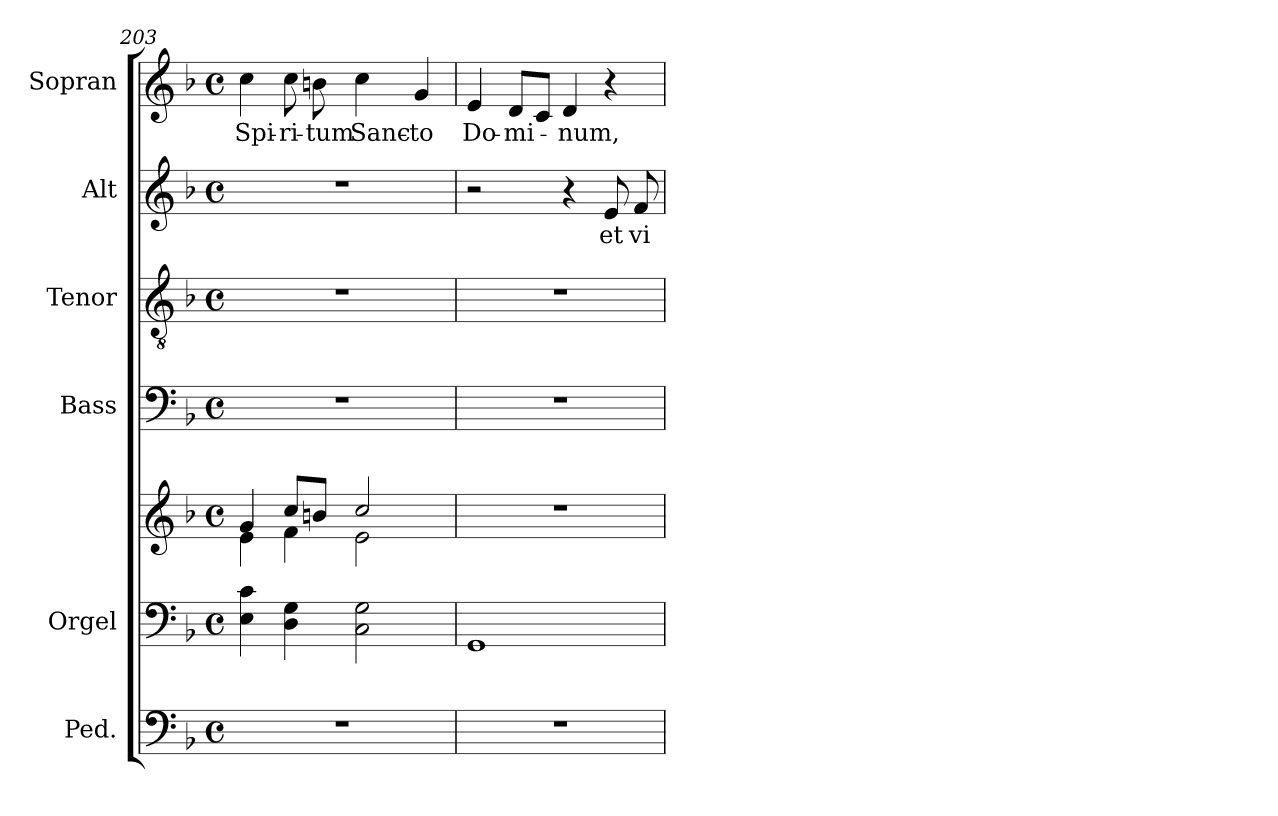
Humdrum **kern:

**kern	**kern	**kern	**kern	**kern	**kern	**text	**kern	**text
*part6	*part5	*part5	*part4	*part3	*part2	*part2	*part1	*part1
*staff7	*staff6	*staff5	*staff4	*staff3	*staff2	*staff2	*staff1	*staff1
*I"Ped.	*I"Orgel	*	*I"Bass	*I"Tenor	*I"Alt	*	*I"Sopran	*
*	*I'Org.	*	*I'B.	*I'T.	*I'A.	*	*I'S.	*
*clefF4	*clefF4	*clefG2	*clefF4	*clefGv2	*clefG2	*	*clefG2	*
*ITrd7c12	*	*	*	*	*	*	*	*
*k[b-]	*k[b-]	*k[b-]	*k[b-]	*k[b-]	*k[b-]	*	*k[b-]	*
*F:	*F:	*F:	*F:	*F:	*F:	*	*F:	*
*M4/4	*M4/4	*M4/4	*M4/4	*M4/4	*M4/4	*	*M4/4	*
*met(c)	*met(c)	*met(c)	*met(c)	*met(c)	*met(c)	*	*met(c)	*
=203	=203	=203	=203	=203	=203	=203	=203	=203
*	*	*^	*	*	*	*	*	*
!	!	!	!	!	!	!	!	!	!LO:LY:b
1r	4E\ 4c\	4g/	4e\	1r	1r	1r	.	4cc\	Spi-
!	!	!	!	!	!	!	!	!	!LO:LY:b
.	4D\ 4G\	8cc/L	4f\	.	.	.	.	8cc\	-ri-
!	!	!	!	!	!	!	!	!	!LO:LY:b
.	.	8bn/J	.	.	.	.	.	8bn\	-tum
!	!	!	!	!	!	!	!	!	!LO:LY:b
.	2C\ 2G\	2cc/	2e\	.	.	.	.	4cc\	Sanc-
!	!	!	!	!	!	!	!	!	!LO:LY:b
.	.	.	.	.	.	.	.	4g/	-to
*	*	*v	*v	*	*	*	*	*	*
!!LO:PB:g=z
=204	=204	=204	=204	=204	=204	=204	=204	=204
!	!	!	!	!	!	!	!	!LO:LY:b
1r	1GG	1r	1r	1r	2r	.	4e/	Do-
!	!	!	!	!	!	!	!	!LO:LY:b
.	.	.	.	.	.	.	8d/L	-mi-
.	.	.	.	.	.	.	8c/J	.
!	!	!	!	!	!	!	!	!LO:LY:b
.	.	.	.	.	4r	.	4d/	-num,
!	!	!	!	!	!	!LO:LY:b	!	!
.	.	.	.	.	8e/	et	4r	.
!	!	!	!	!	!	!LO:LY:b	!	!
.	.	.	.	.	8f/	vi-	.	.
=	=	=	=	=	=	=	=	=
*-	*-	*-	*-	*-	*-	*-	*-	*-
